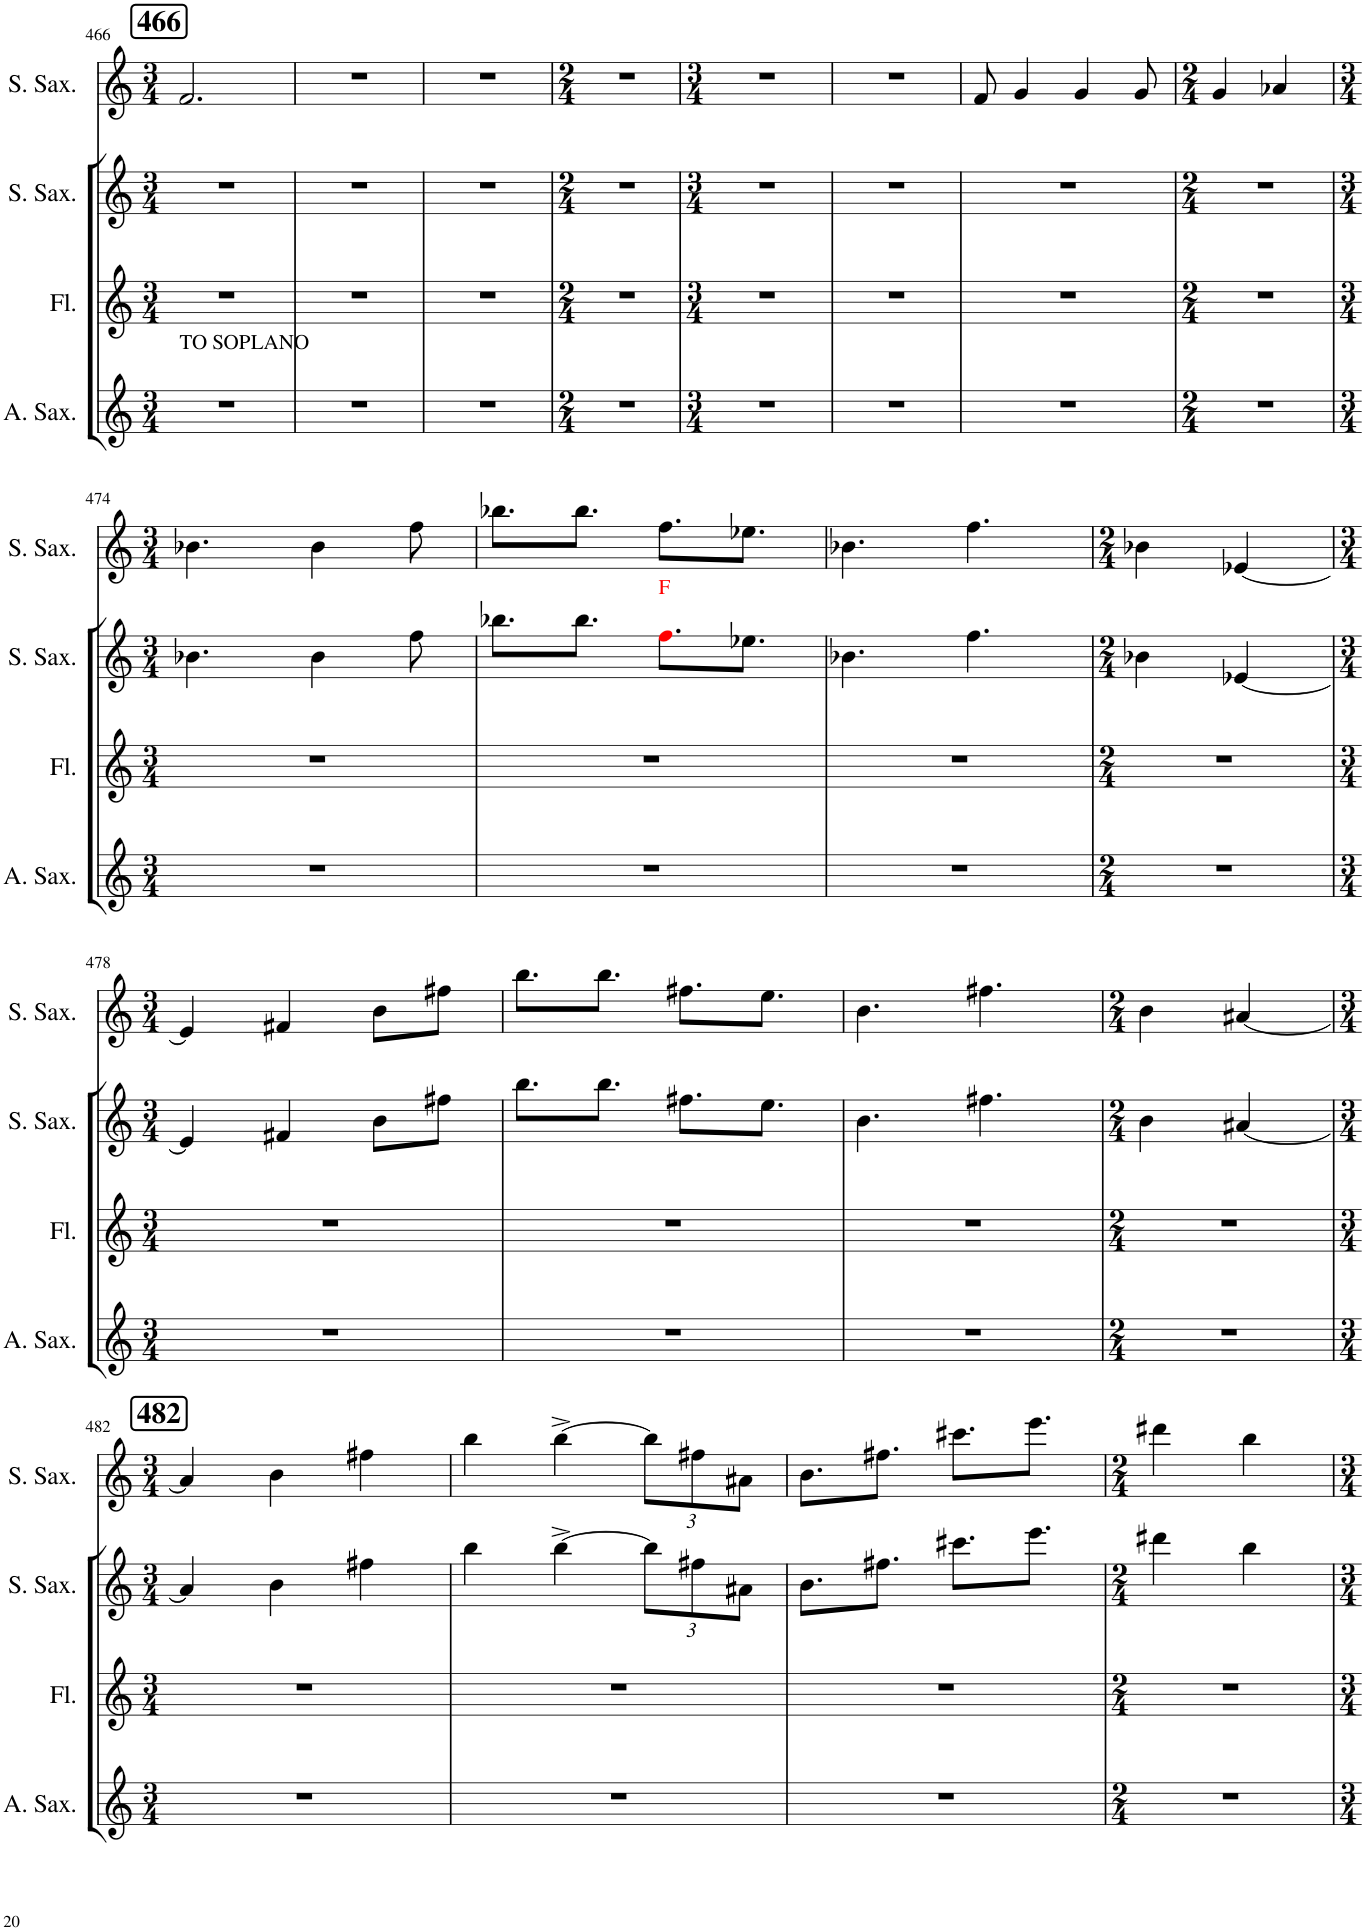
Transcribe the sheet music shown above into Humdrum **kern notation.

**kern	**kern	**kern	**kern
*part4	*part3	*part2	*part1
*staff4	*staff3	*staff2	*staff1
*I"Alto Saxophone	*I"Flute	*I"Soprano Saxophone	*I"Soprano Saxophone
*I'A. Sax.	*I'Fl.	*I'S. Sax.	*I'S. Sax.
!!LO:PB:g=z
*clefG2	*clefG2	*clefG2	*clefG2
*Trd5c9	*	*Trd1c2	*Trd1c2
*k[]	*k[]	*k[]	*k[]
*M3/4	*M3/4	*M3/4	*M3/4
!!LO:REH:place=s1:a:B:cj:fs=14:t=466
=466	=466	=466	=466
!LO:TX:a:t=TO SOPLANO	!	!	!
2.r	2.r	2.r	2.f/
=467	=467	=467	=467
2.r	2.r	2.r	2.r
=468	=468	=468	=468
2.r	2.r	2.r	2.r
=469	=469	=469	=469
*M2/4	*M2/4	*M2/4	*M2/4
2r	2r	2r	2r
=470	=470	=470	=470
*M3/4	*M3/4	*M3/4	*M3/4
2.r	2.r	2.r	2.r
=471	=471	=471	=471
2.r	2.r	2.r	2.r
=472	=472	=472	=472
2.r	2.r	2.r	8f/
.	.	.	4g/
.	.	.	4g/
.	.	.	8g/
=473	=473	=473	=473
*M2/4	*M2/4	*M2/4	*M2/4
2r	2r	2r	4g/
.	.	.	4a-X/
!!LO:LB:g=z
=474	=474	=474	=474
*M3/4	*M3/4	*M3/4	*M3/4
2.r	2.r	4.b-X\	4.b-X\
.	.	4b-\	4b-\
.	.	8ff\	8ff\
=475	=475	=475	=475
2.r	2.r	8.bb-X\L	8.bb-X\L
.	.	8.bb-\J	8.bb-\J
!	!	!LO:TX:a:color=#FF0000:t=F	!
.	.	8.ffi\L	8.ff\L
.	.	8.ee-X\J	8.ee-X\J
=476	=476	=476	=476
2.r	2.r	4.b-X\	4.b-X\
.	.	4.ff\	4.ff\
=477	=477	=477	=477
*M2/4	*M2/4	*M2/4	*M2/4
2r	2r	4b-X\	4b-X\
.	.	[4e-X/	[4e-X/
!!LO:LB:g=z
=478	=478	=478	=478
*M3/4	*M3/4	*M3/4	*M3/4
2.r	2.r	4e-/]	4e-/]
.	.	4f#X/	4f#X/
.	.	8b\L	8b\L
.	.	8ff#X\J	8ff#X\J
=479	=479	=479	=479
2.r	2.r	8.bb\L	8.bb\L
.	.	8.bb\J	8.bb\J
.	.	8.ff#X\L	8.ff#X\L
.	.	8.ee\J	8.ee\J
=480	=480	=480	=480
2.r	2.r	4.b\	4.b\
.	.	4.ff#X\	4.ff#X\
=481	=481	=481	=481
*M2/4	*M2/4	*M2/4	*M2/4
2r	2r	4b\	4b\
.	.	[4a#X/	[4a#X/
!!LO:LB:g=z
!!LO:REH:place=s1:a:B:cj:fs=14:t=482
=482	=482	=482	=482
*M3/4	*M3/4	*M3/4	*M3/4
2.r	2.r	4a#/]	4a#/]
.	.	4b\	4b\
.	.	4ff#X\	4ff#X\
=483	=483	=483	=483
2.r	2.r	4bb\	4bb\
.	.	[4bb^\	[4bb^\
*	*	*Xbrackettup	*Xbrackettup
.	.	12bb\L]	12bb\L]
.	.	12ff#X\	12ff#X\
.	.	12a#X\J	12a#X\J
=484	=484	=484	=484
2.r	2.r	8.b\L	8.b\L
.	.	8.ff#X\J	8.ff#X\J
.	.	8.ccc#X\L	8.ccc#X\L
.	.	8.eee\J	8.eee\J
=485	=485	=485	=485
*M2/4	*M2/4	*M2/4	*M2/4
2r	2r	4ddd#X\	4ddd#X\
.	.	4bb\	4bb\
=	=	=	=
*-	*-	*-	*-
